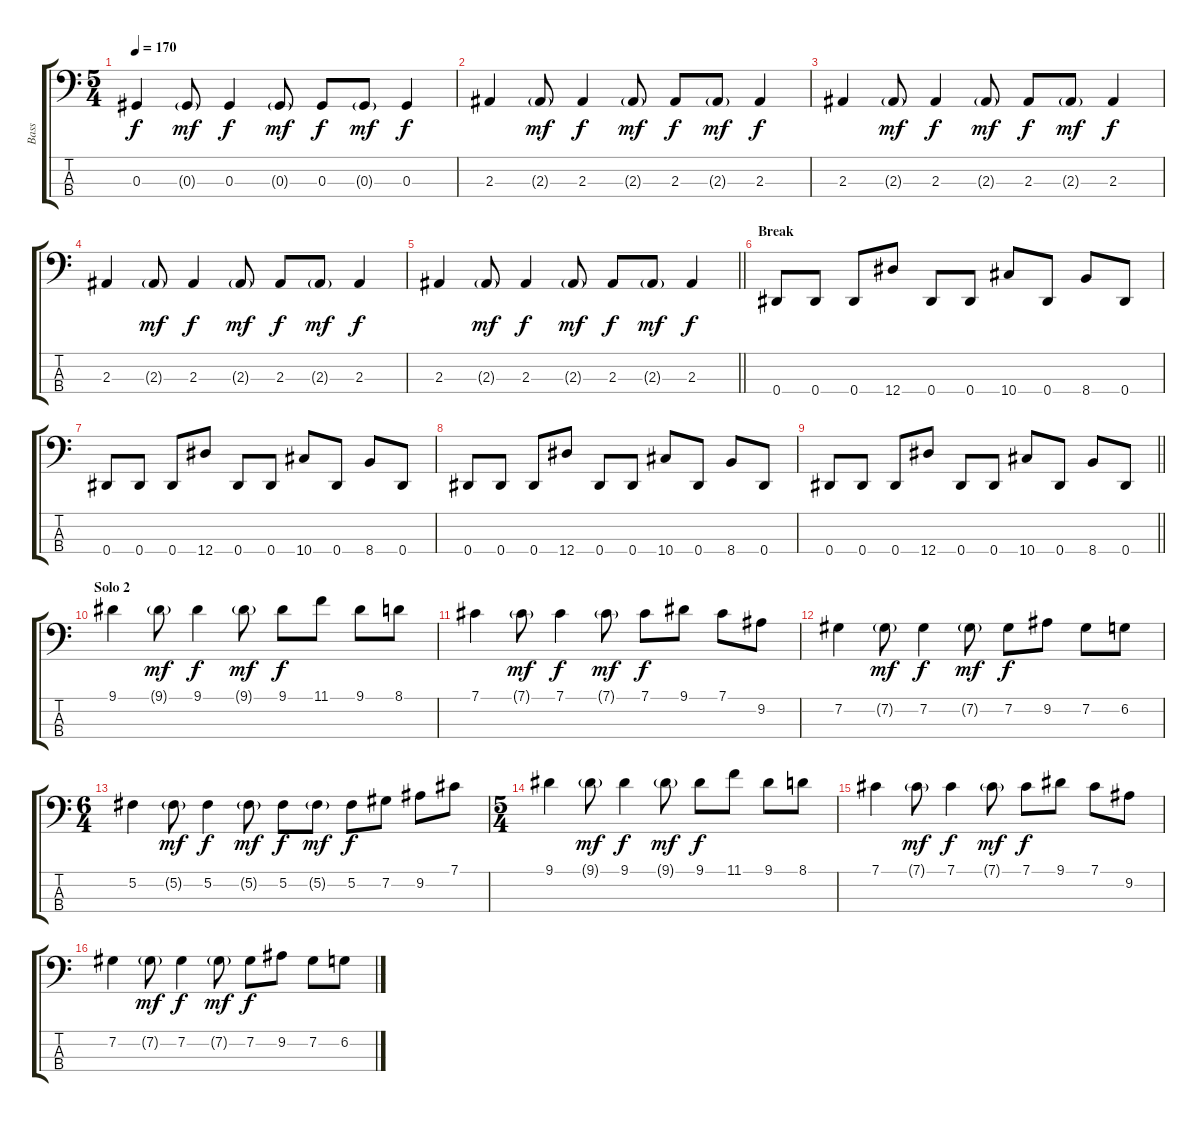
\track ("Bass" "Bass") {instrument electricbassfinger}
\staff {score tabs}
\tuning (Gb2 Db2 Ab1 Eb1) {hide}
\ts (5 4)
\tempo 170
\clef f4
\ks c
0.3.4{dy f} 0.3{g}.8{dy mf} 0.3.4{dy f} 0.3{g}.8{dy mf} 0.3.8{dy f} 0.3{g}.8{dy mf} 0.3.4{dy f} |
2.3.4 2.3{g}.8{dy mf} 2.3.4{dy f} 2.3{g}.8{dy mf} 2.3.8{dy f} 2.3{g}.8{dy mf} 2.3.4{dy f} |
2.3.4 2.3{g}.8{dy mf} 2.3.4{dy f} 2.3{g}.8{dy mf} 2.3.8{dy f} 2.3{g}.8{dy mf} 2.3.4{dy f} |
2.3.4 2.3{g}.8{dy mf} 2.3.4{dy f} 2.3{g}.8{dy mf} 2.3.8{dy f} 2.3{g}.8{dy mf} 2.3.4{dy f} |
\barLineRight lightlight
2.3.4 2.3{g}.8{dy mf} 2.3.4{dy f} 2.3{g}.8{dy mf} 2.3.8{dy f} 2.3{g}.8{dy mf} 2.3.4{dy f} |
\section ("" "Break")
0.4.8 0.4.8 0.4.8 12.4.8 0.4.8 0.4.8 10.4.8 0.4.8 8.4.8 0.4.8 |
0.4.8 0.4.8 0.4.8 12.4.8 0.4.8 0.4.8 10.4.8 0.4.8 8.4.8 0.4.8 |
0.4.8 0.4.8 0.4.8 12.4.8 0.4.8 0.4.8 10.4.8 0.4.8 8.4.8 0.4.8 |
\barLineRight lightlight
0.4.8 0.4.8 0.4.8 12.4.8 0.4.8 0.4.8 10.4.8 0.4.8 8.4.8 0.4.8 |
\section ("" "Solo 2")
9.1.4 9.1{g}.8{dy mf} 9.1.4{dy f} 9.1{g}.8{dy mf} 9.1.8{dy f} 11.1.8 9.1.8 8.1.8 |
7.1.4 7.1{g}.8{dy mf} 7.1.4{dy f} 7.1{g}.8{dy mf} 7.1.8{dy f} 9.1.8 7.1.8 9.2.8 |
7.2.4 7.2{g}.8{dy mf} 7.2.4{dy f} 7.2{g}.8{dy mf} 7.2.8{dy f} 9.2.8 7.2.8 6.2.8 |
\ts (6 4)
5.2.4 5.2{g}.8{dy mf} 5.2.4{dy f} 5.2{g}.8{dy mf} 5.2.8{dy f} 5.2{g}.8{dy mf} 5.2.8{dy f} 7.2.8 9.2.8 7.1.8 |
\ts (5 4)
9.1.4 9.1{g}.8{dy mf} 9.1.4{dy f} 9.1{g}.8{dy mf} 9.1.8{dy f} 11.1.8 9.1.8 8.1.8 |
7.1.4 7.1{g}.8{dy mf} 7.1.4{dy f} 7.1{g}.8{dy mf} 7.1.8{dy f} 9.1.8 7.1.8 9.2.8 |
7.2.4 7.2{g}.8{dy mf} 7.2.4{dy f} 7.2{g}.8{dy mf} 7.2.8{dy f} 9.2.8 7.2.8 6.2.8
